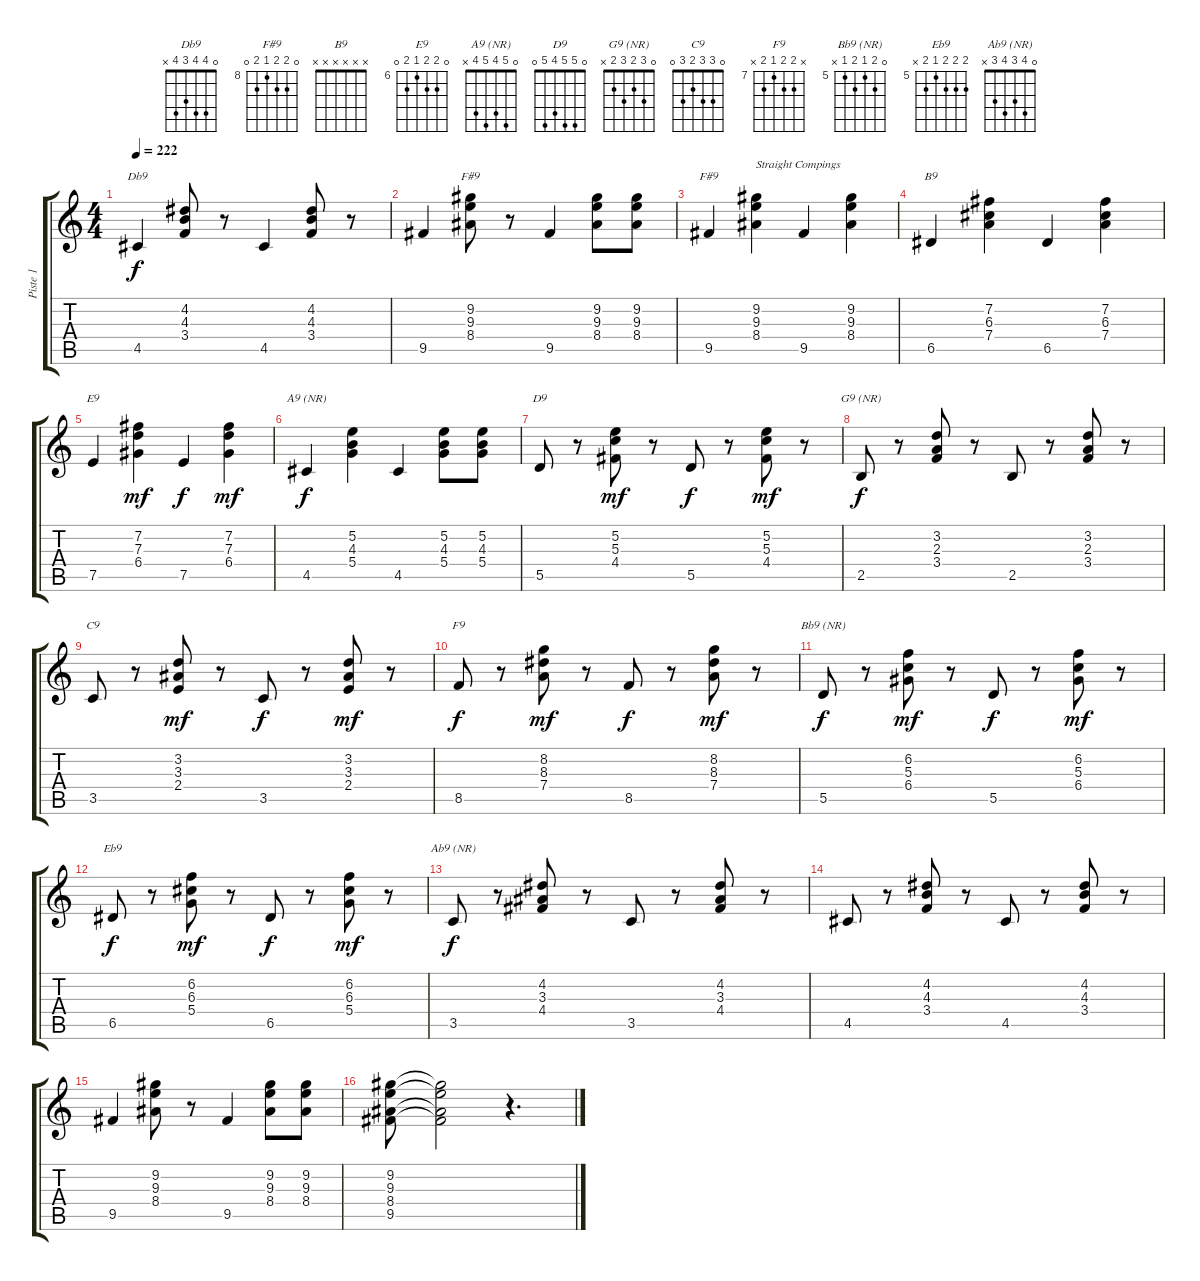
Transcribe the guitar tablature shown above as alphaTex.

\track ("Piste 1" "Piste 1") {instrument acousticguitarnylon}
\staff {score tabs}
\tuning (E4 B3 G3 D3 A2 E2) {hide}
\chord ("Db9" 0 4 4 3 4 x)
\chord ("F#9" x x x x x x) {firstfret 0}
\chord ("F#9" 0 9 9 8 9 0) {firstfret 8}
\chord ("B9" x x x x x x) {firstfret 0}
\chord ("E9" 0 7 7 6 7 0) {firstfret 6}
\chord ("A9 (NR)" 0 5 4 5 4 x)
\chord ("D9" 0 5 5 4 5 0)
\chord ("G9 (NR)" 0 3 2 3 2 x)
\chord ("C9" 0 3 3 2 3 0)
\chord ("F9" x 8 8 7 8 x) {firstfret 7}
\chord ("Bb9 (NR)" 0 6 5 6 5 x) {firstfret 5}
\chord ("Eb9" 6 6 6 5 6 x) {firstfret 5}
\chord ("Ab9 (NR)" 0 4 3 4 3 x)
\ts (4 4)
\tempo 222
\clef g2
\ks c
4.5.4{ch "Db9" dy f} (4.2 4.3 3.4).8 r.8 4.5.4 (4.2 4.3 3.4).8 r.8 |
9.5.4 (9.2 9.3 8.4).8{ch "F#9"} r.8 9.5.4 (9.2 9.3 8.4).8 (9.2 9.3 8.4).8 |
9.5.4{ch "F#9"} (9.2 9.3 8.4).4{txt "Straight Compings"} 9.5.4 (9.2 9.3 8.4).4 |
6.5.4{ch "B9"} (7.2 6.3 7.4).4 6.5.4 (7.2 6.3 7.4).4 |
7.5.4{ch "E9"} (7.2 7.3 6.4).4{dy mf} 7.5.4{dy f} (7.2 7.3 6.4).4{dy mf} |
4.5.4{ch "A9 (NR)" dy f} (5.2 4.3 5.4).4 4.5.4 (5.2 4.3 5.4).8 (5.2 4.3 5.4).8 |
5.5.8{ch "D9"} r.8 (5.2 5.3 4.4).8{dy mf} r.8 5.5.8{dy f} r.8 (5.2 5.3 4.4).8{dy mf} r.8 |
2.5.8{ch "G9 (NR)" dy f} r.8 (3.2 2.3 3.4).8 r.8 2.5.8 r.8 (3.2 2.3 3.4).8 r.8 |
3.5.8{ch "C9"} r.8 (3.2 3.3 2.4).8{dy mf} r.8 3.5.8{dy f} r.8 (3.2 3.3 2.4).8{dy mf} r.8 |
8.5.8{ch "F9" dy f} r.8 (8.2 8.3 7.4).8{dy mf} r.8 8.5.8{dy f} r.8 (8.2 8.3 7.4).8{dy mf} r.8 |
5.5.8{ch "Bb9 (NR)" dy f} r.8 (6.2 5.3 6.4).8{dy mf} r.8 5.5.8{dy f} r.8 (6.2 5.3 6.4).8{dy mf} r.8 |
6.5.8{ch "Eb9" dy f} r.8 (6.2 6.3 5.4).8{dy mf} r.8 6.5.8{dy f} r.8 (6.2 6.3 5.4).8{dy mf} r.8 |
3.5.8{ch "Ab9 (NR)" dy f} r.8 (4.2 3.3 4.4).8 r.8 3.5.8 r.8 (4.2 3.3 4.4).8 r.8 |
4.5.8 r.8 (4.2 4.3 3.4).8 r.8 4.5.8 r.8 (4.2 4.3 3.4).8 r.8 |
9.5.4 (9.2 9.3 8.4).8 r.8 9.5.4 (9.2 9.3 8.4).8 (9.2 9.3 8.4).8 |
(9.2 9.3 8.4 9.5).8 (9.2{t} 9.3{t} 8.4{t} 9.5{t}).2 r.4{d}
